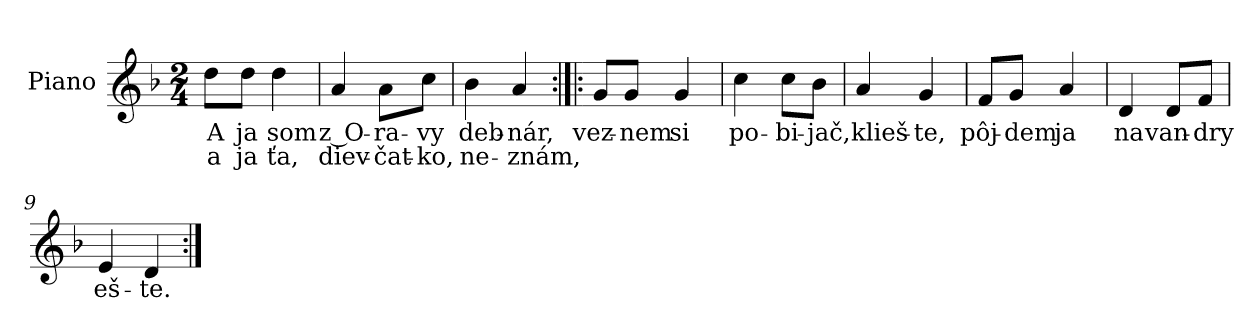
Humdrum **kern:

**kern	**text	**text
*part1	*part1	*part1
*staff1	*staff1	*staff1
*I"Piano	*	*
*I'Pno.	*	*
*clefG2	*	*
*k[b-]	*	*
*M2/4	*	*
=1	=1	=1
!	!LO:LY:b	!LO:LY:b
8dd\L	A	a
!	!LO:LY:b	!LO:LY:b
8dd\J	ja	ja
!	!LO:LY:b	!LO:LY:b
4dd\	som	ťa,
=2	=2	=2
!	!LO:LY:b	!LO:LY:b
4a/	z O-	diev-
!	!LO:LY:b	!LO:LY:b
8a\L	-ra-	-čat-
!	!LO:LY:b	!LO:LY:b
8cc\J	-vy	-ko,
=3	=3	=3
!	!LO:LY:b	!LO:LY:b
4b-\	deb-	ne-
!	!LO:LY:b	!LO:LY:b
4a/	-nár,	-znám,
=4:|!|:	=4:|!|:	=4:|!|:
!	!LO:LY:b	!
8g/L	vez-	.
!	!LO:LY:b	!
8g/J	-nem	.
!	!LO:LY:b	!
4g/	si	.
!!LO:LB:g=z
=5	=5	=5
!	!LO:LY:b	!
4cc\	po-	.
!	!LO:LY:b	!
8cc\L	-bi-	.
!	!LO:LY:b	!
8b-\J	-jač,	.
=6	=6	=6
!	!LO:LY:b	!
4a/	klieš-	.
!	!LO:LY:b	!
4g/	-te,	.
=7	=7	=7
!	!LO:LY:b	!
8f/L	pôj-	.
!	!LO:LY:b	!
8g/J	-dem	.
!	!LO:LY:b	!
4a/	ja	.
=8	=8	=8
!	!LO:LY:b	!
4d/	na	.
!	!LO:LY:b	!
8d/L	van-	.
!	!LO:LY:b	!
8f/J	-dry	.
=9	=9	=9
!	!LO:LY:b	!
4e/	eš-	.
!	!LO:LY:b	!
4d/	-te.	.
=:|!	=:|!	=:|!
*-	*-	*-
